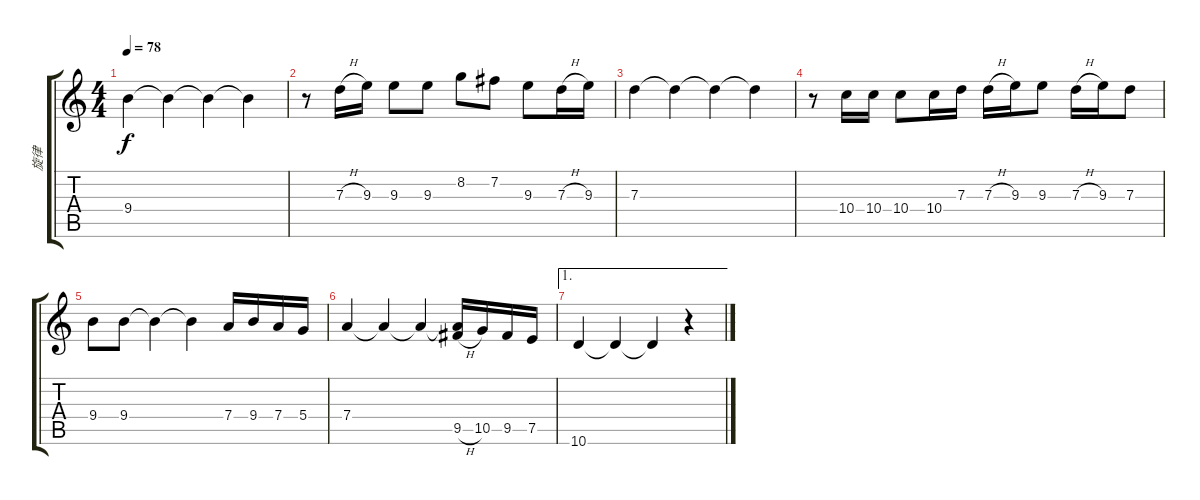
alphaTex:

\track ("旋律" "旋律") {instrument acousticguitarsteel}
\staff {score tabs}
\tuning (E4 B3 G3 D3 A2 E2) {hide}
\ts (4 4)
\tempo 78
\clef g2
\ks c
9.4.4{dy f} 9.4{t}.4 9.4{t}.4 9.4{t}.4 |
r.8 7.3{h}.16 9.3.16 9.3.8 9.3.8 8.2.8 7.2.8 9.3.8 7.3{h}.16 9.3.16 |
7.3.4 7.3{t}.4 7.3{t}.4 7.3{t}.4 |
r.8 10.4.16 10.4.16 10.4.8 10.4.16 7.3.16 7.3{h}.16 9.3.16 9.3.8 7.3{h}.16 9.3.16 7.3.8 |
9.4.8 9.4.8 9.4{t}.4 9.4{t}.4 7.4.16 9.4.16 7.4.16 5.4.16 |
7.4.4 7.4{t}.4 7.4{t}.4 (7.4{t} 9.5{h}).16 10.5.16 9.5.16 7.5.16 |
\ae 1
10.6.4 10.6{t}.4 10.6{t}.4 r.4
